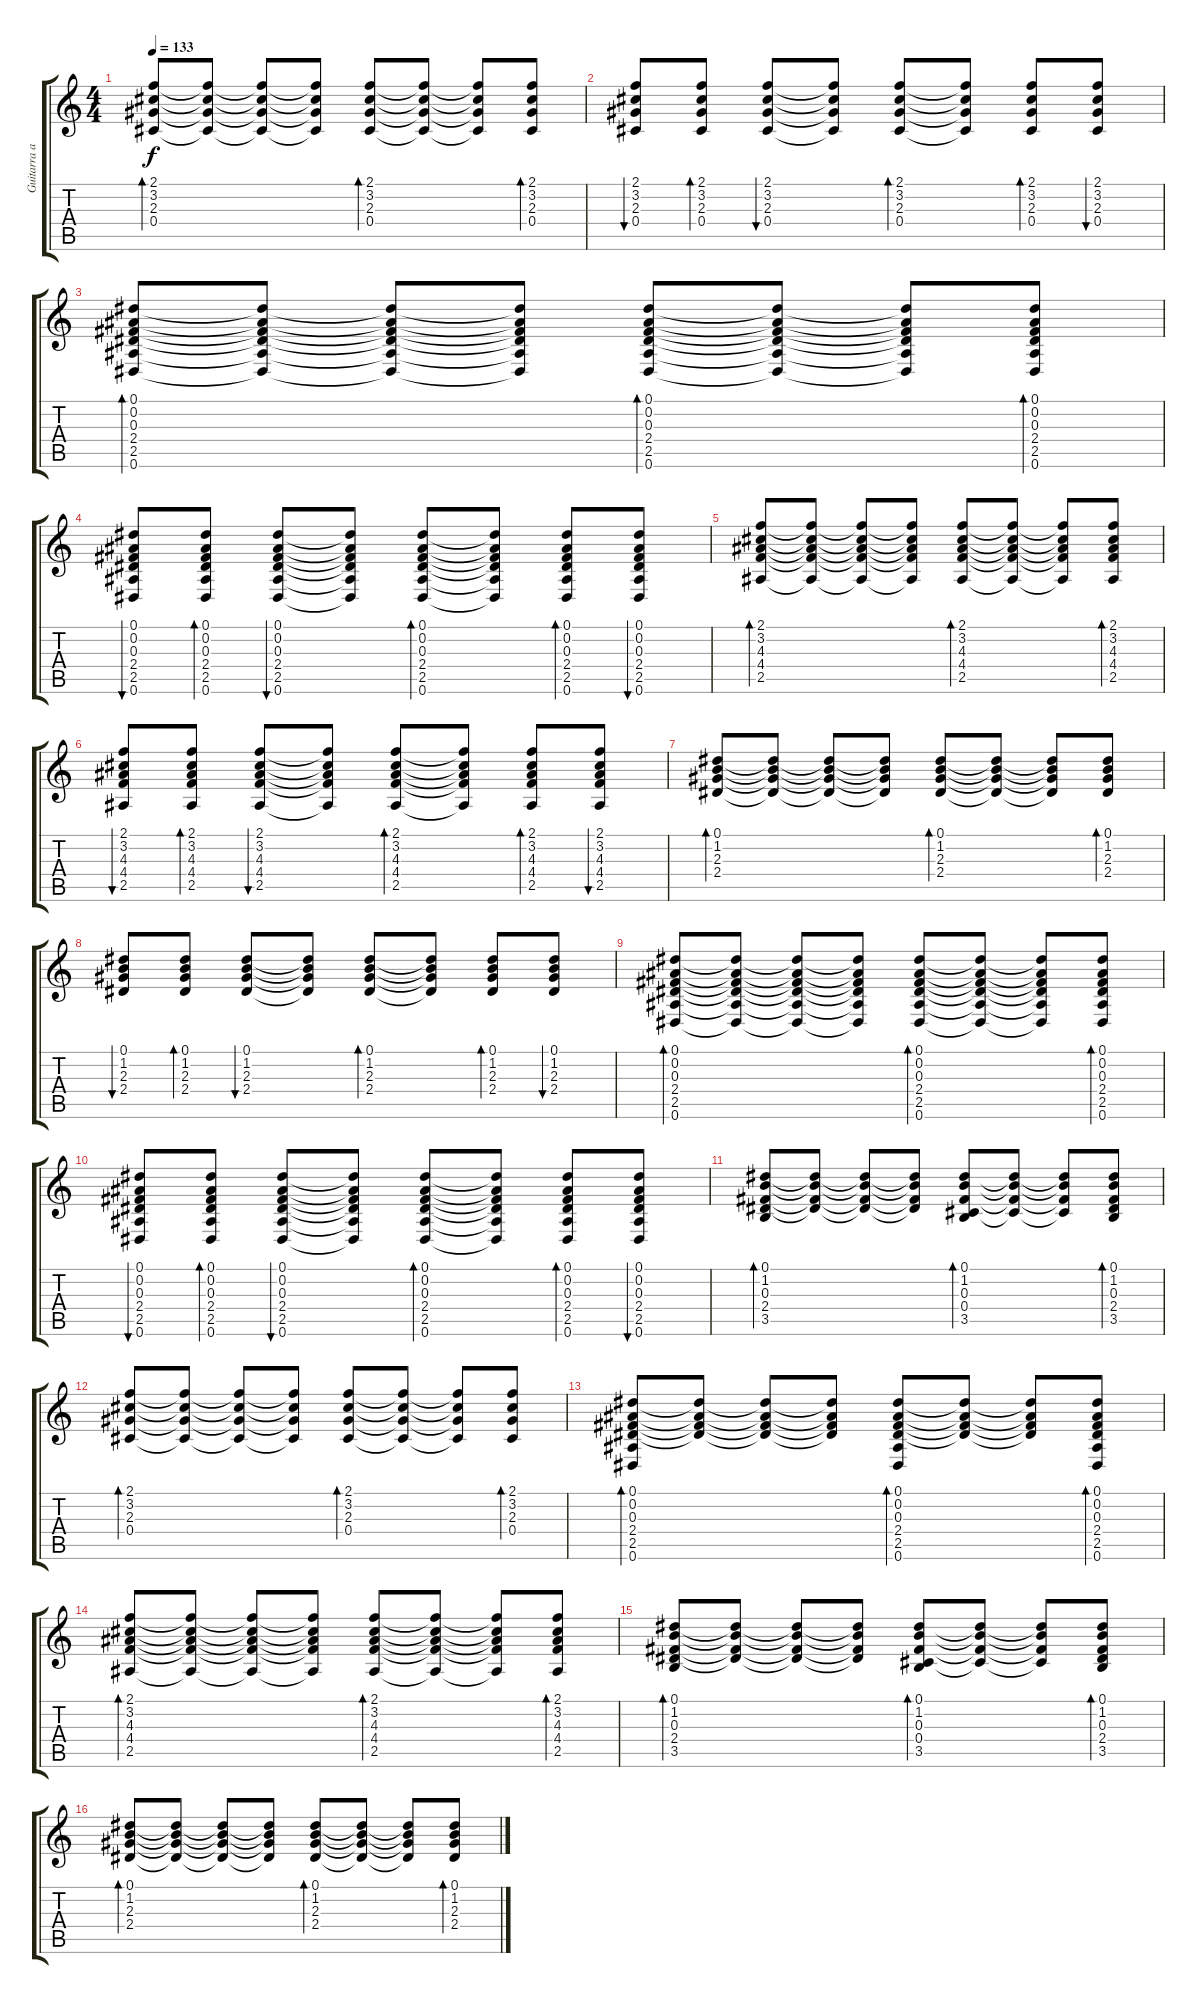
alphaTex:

\track ("Guitarra acustica" "Guitarra a") {instrument acousticguitarsteel}
\staff {score tabs}
\tuning (Eb4 Bb3 Gb3 Db3 Ab2 Eb2) {hide}
\ts (4 4)
\tempo 133
\clef g2
\ks c
(2.1 3.2 2.3 0.4).8{bd 60 dy f} (2.1{t} 3.2{t} 2.3{t} 0.4{t}).8 (2.1{t} 3.2{t} 2.3{t} 0.4{t}).8 (2.1{t} 3.2{t} 2.3{t} 0.4{t}).8 (2.1 3.2 2.3 0.4).8{bd 60} (2.1{t} 3.2{t} 2.3{t} 0.4{t}).8 (2.1{t} 3.2{t} 2.3{t} 0.4{t}).8 (2.1 3.2 2.3 0.4).8{bd 60} |
(2.1 3.2 2.3 0.4).8{bu 60} (2.1 3.2 2.3 0.4).8{bd 60} (2.1 3.2 2.3 0.4).8{bu 60} (2.1{t} 3.2{t} 2.3{t} 0.4{t}).8 (2.1 3.2 2.3 0.4).8{bd 60} (2.1{t} 3.2{t} 2.3{t} 0.4{t}).8 (2.1 3.2 2.3 0.4).8{bd 60} (2.1 3.2 2.3 0.4).8{bu 60} |
(0.1 0.2 0.3 2.4 2.5 0.6).8{bd 60} (0.1{t} 0.2{t} 0.3{t} 2.4{t} 2.5{t} 0.6{t}).8 (0.1{t} 0.2{t} 0.3{t} 2.4{t} 2.5{t} 0.6{t}).8 (0.1{t} 0.2{t} 0.3{t} 2.4{t} 2.5{t} 0.6{t}).8 (0.1 0.2 0.3 2.4 2.5 0.6).8{bd 60} (0.1{t} 0.2{t} 0.3{t} 2.4{t} 2.5{t} 0.6{t}).8 (0.1{t} 0.2{t} 0.3{t} 2.4{t} 2.5{t} 0.6{t}).8 (0.1 0.2 0.3 2.4 2.5 0.6).8{bd 60} |
(0.1 0.2 0.3 2.4 2.5 0.6).8{bu 60} (0.1 0.2 0.3 2.4 2.5 0.6).8{bd 60} (0.1 0.2 0.3 2.4 2.5 0.6).8{bu 60} (0.1{t} 0.2{t} 0.3{t} 2.4{t} 2.5{t} 0.6{t}).8 (0.1 0.2 0.3 2.4 2.5 0.6).8{bd 60} (0.1{t} 0.2{t} 0.3{t} 2.4{t} 2.5{t} 0.6{t}).8 (0.1 0.2 0.3 2.4 2.5 0.6).8{bd 60} (0.1 0.2 0.3 2.4 2.5 0.6).8{bu 60} |
(2.1 3.2 4.3 4.4 2.5).8{bd 60} (2.1{t} 3.2{t} 4.3{t} 4.4{t} 2.5{t}).8 (2.1{t} 3.2{t} 4.3{t} 4.4{t} 2.5{t}).8 (2.1{t} 3.2{t} 4.3{t} 4.4{t} 2.5{t}).8 (2.1 3.2 4.3 4.4 2.5).8{bd 60} (2.1{t} 3.2{t} 4.3{t} 4.4{t} 2.5{t}).8 (2.1{t} 3.2{t} 4.3{t} 4.4{t} 2.5{t}).8 (2.1 3.2 4.3 4.4 2.5).8{bd 60} |
(2.1 3.2 4.3 4.4 2.5).8{bu 60} (2.1 3.2 4.3 4.4 2.5).8{bd 60} (2.1 3.2 4.3 4.4 2.5).8{bu 60} (2.1{t} 3.2{t} 4.3{t} 4.4{t} 2.5{t}).8 (2.1 3.2 4.3 4.4 2.5).8{bd 60} (2.1{t} 3.2{t} 4.3{t} 4.4{t} 2.5{t}).8 (2.1 3.2 4.3 4.4 2.5).8{bd 60} (2.1 3.2 4.3 4.4 2.5).8{bu 60} |
(0.1 1.2 2.3 2.4).8{bd 60} (0.1{t} 1.2{t} 2.3{t} 2.4{t}).8 (0.1{t} 1.2{t} 2.3{t} 2.4{t}).8 (0.1{t} 1.2{t} 2.3{t} 2.4{t}).8 (0.1 1.2 2.3 2.4).8{bd 60} (0.1{t} 1.2{t} 2.3{t} 2.4{t}).8 (0.1{t} 1.2{t} 2.3{t} 2.4{t}).8 (0.1 1.2 2.3 2.4).8{bd 60} |
(0.1 1.2 2.3 2.4).8{bu 60} (0.1 1.2 2.3 2.4).8{bd 60} (0.1 1.2 2.3 2.4).8{bu 60} (0.1{t} 1.2{t} 2.3{t} 2.4{t}).8 (0.1 1.2 2.3 2.4).8{bd 60} (0.1{t} 1.2{t} 2.3{t} 2.4{t}).8 (0.1 1.2 2.3 2.4).8{bd 60} (0.1 1.2 2.3 2.4).8{bu 60} |
(0.1 0.2 0.3 2.4 2.5 0.6).8{bd 60} (0.1{t} 0.2{t} 0.3{t} 2.4{t} 2.5{t} 0.6{t}).8 (0.1{t} 0.2{t} 0.3{t} 2.4{t} 2.5{t} 0.6{t}).8 (0.1{t} 0.2{t} 0.3{t} 2.4{t} 2.5{t} 0.6{t}).8 (0.1 0.2 0.3 2.4 2.5 0.6).8{bd 60} (0.1{t} 0.2{t} 0.3{t} 2.4{t} 2.5{t} 0.6{t}).8 (0.1{t} 0.2{t} 0.3{t} 2.4{t} 2.5{t} 0.6{t}).8 (0.1 0.2 0.3 2.4 2.5 0.6).8{bd 60} |
(0.1 0.2 0.3 2.4 2.5 0.6).8{bu 60} (0.1 0.2 0.3 2.4 2.5 0.6).8{bd 60} (0.1 0.2 0.3 2.4 2.5 0.6).8{bu 60} (0.1{t} 0.2{t} 0.3{t} 2.4{t} 2.5{t} 0.6{t}).8 (0.1 0.2 0.3 2.4 2.5 0.6).8{bd 60} (0.1{t} 0.2{t} 0.3{t} 2.4{t} 2.5{t} 0.6{t}).8 (0.1 0.2 0.3 2.4 2.5 0.6).8{bd 60} (0.1 0.2 0.3 2.4 2.5 0.6).8{bu 60} |
(0.1 1.2 0.3 2.4 3.5).8{bd 60} (0.1{t} 1.2{t} 0.3{t} 2.4{t}).8 (0.1{t} 1.2{t} 0.3{t} 2.4{t}).8 (0.1{t} 1.2{t} 0.3{t} 2.4{t}).8 (0.1 1.2 0.3 0.4 3.5).8{bd 60} (0.1{t} 1.2{t} 0.3{t} 0.4{t}).8 (0.1{t} 1.2{t} 0.3{t} 0.4{t}).8 (0.1 1.2 0.3 2.4 3.5).8{bd 60} |
(2.1 3.2 2.3 0.4).8{bd 60} (2.1{t} 3.2{t} 2.3{t} 0.4{t}).8 (2.1{t} 3.2{t} 2.3{t} 0.4{t}).8 (2.1{t} 3.2{t} 2.3{t} 0.4{t}).8 (2.1 3.2 2.3 0.4).8{bd 60} (2.1{t} 3.2{t} 2.3{t} 0.4{t}).8 (2.1{t} 3.2{t} 2.3{t} 0.4{t}).8 (2.1 3.2 2.3 0.4).8{bd 60} |
(0.1 0.2 0.3 2.4 2.5 0.6).8{bd 60} (0.1{t} 0.2{t} 0.3{t} 2.4{t}).8 (0.1{t} 0.2{t} 0.3{t} 2.4{t}).8 (0.1{t} 0.2{t} 0.3{t} 2.4{t}).8 (0.1 0.2 0.3 2.4 2.5 0.6).8{bd 60} (0.1{t} 0.2{t} 0.3{t} 2.4{t}).8 (0.1{t} 0.2{t} 0.3{t} 2.4{t}).8 (0.1 0.2 0.3 2.4 2.5 0.6).8{bd 60} |
(2.1 3.2 4.3 4.4 2.5).8{bd 60} (2.1{t} 3.2{t} 4.3{t} 4.4{t} 2.5{t}).8 (2.1{t} 3.2{t} 4.3{t} 4.4{t} 2.5{t}).8 (2.1{t} 3.2{t} 4.3{t} 4.4{t} 2.5{t}).8 (2.1 3.2 4.3 4.4 2.5).8{bd 60} (2.1{t} 3.2{t} 4.3{t} 4.4{t} 2.5{t}).8 (2.1{t} 3.2{t} 4.3{t} 4.4{t} 2.5{t}).8 (2.1 3.2 4.3 4.4 2.5).8{bd 60} |
(0.1 1.2 0.3 2.4 3.5).8{bd 60} (0.1{t} 1.2{t} 0.3{t} 2.4{t}).8 (0.1{t} 1.2{t} 0.3{t} 2.4{t}).8 (0.1{t} 1.2{t} 0.3{t} 2.4{t}).8 (0.1 1.2 0.3 0.4 3.5).8{bd 60} (0.1{t} 1.2{t} 0.3{t} 0.4{t}).8 (0.1{t} 1.2{t} 0.3{t} 0.4{t}).8 (0.1 1.2 0.3 2.4 3.5).8{bd 60} |
(0.1 1.2 2.3 2.4).8{bd 60} (0.1{t} 1.2{t} 2.3{t} 2.4{t}).8 (0.1{t} 1.2{t} 2.3{t} 2.4{t}).8 (0.1{t} 1.2{t} 2.3{t} 2.4{t}).8 (0.1 1.2 2.3 2.4).8{bd 60} (0.1{t} 1.2{t} 2.3{t} 2.4{t}).8 (0.1{t} 1.2{t} 2.3{t} 2.4{t}).8 (0.1 1.2 2.3 2.4).8{bd 60}
